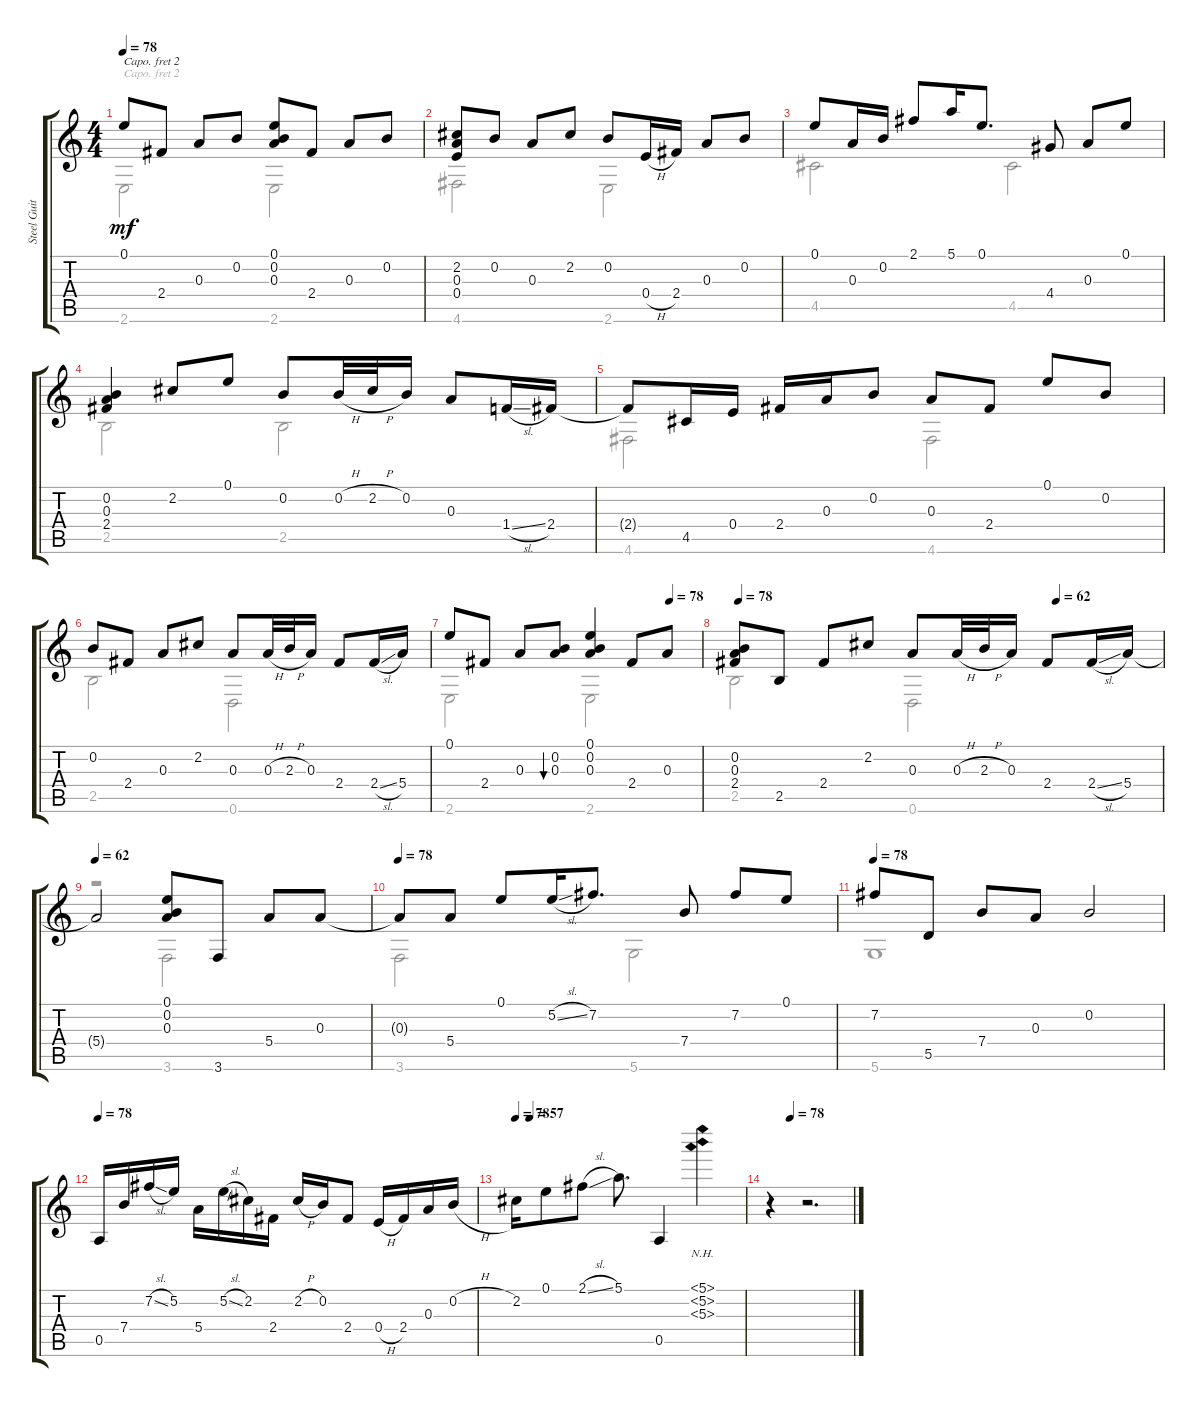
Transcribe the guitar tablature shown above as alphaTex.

\track ("Steel Guitar" "Steel Guit") {instrument acousticguitarsteel}
\staff {score tabs}
\capo 2
\tuning (D4 A3 G3 D3 G2 C2) {hide}
\voice
\ts (4 4)
\tempo 78
\clef g2
\ks c
0.1.8{dy mf} 2.4.8 0.3.8 0.2.8 (0.1 0.2 0.3).8 2.4.8 0.3.8 0.2.8 |
(2.2 0.3 0.4).8 0.2.8 0.3.8 2.2.8 0.2.8 0.4{h}.16 2.4.16 0.3.8 0.2.8 |
0.1.8 0.3.16 0.2.16 2.1.8 5.1.16 0.1.8{d} 4.4.8 0.3.8 0.1.8 |
(0.2 0.3 2.4).4 2.2.8 0.1.8 0.2.8 0.2{h}.32 2.2{h}.32 0.2.16 0.3.8 1.4{sl}.16 2.4.16 |
2.4{t}.8 4.5.16 0.4.16 2.4.16 0.3.16 0.2.8 0.3.8 2.4.8 0.1.8 0.2.8 |
0.2.8 2.4.8 0.3.8 2.2.8 0.3.8 0.3{h}.32 2.3{h}.32 0.3.16 2.4.8 2.4{sl}.16 5.4.16 |
\tempo (78 0.875)
0.1.8 2.4.8 0.3.8 (0.2 0.3).8{bu 60} (0.1 0.2 0.3).4 2.4.8 0.3.8 |
\tempo 78
\tempo (62 0.75)
(0.2 0.3 2.4).8 2.5.8 2.4.8 2.2.8 0.3.8 0.3{h}.32 2.3{h}.32 0.3.16 2.4.8 2.4{sl}.16 5.4.16 |
\tempo 62
5.4{t}.2 (0.1 0.2 0.3).8 3.6.8 5.4.8 0.3.8 |
\tempo 78
0.3{t}.8 5.4.8 0.1.8 5.2{sl}.16 7.2.8{d} 7.4.8 7.2.8 0.1.8 |
\tempo 78
7.2.8 5.5.8 7.4.8 0.3.8 0.2.2 |
\tempo 78
0.5.16 7.4.16 7.2{sl}.16 5.2.16 5.4.16 5.2{sl}.16 2.2.16 2.4.16 2.2{h}.16 0.2.16 2.4.8 0.4{h}.16 2.4.16 0.3.16 0.2{h}.16 |
\tempo 78
\tempo (57 0.0625)
2.2.16 0.1.8 2.1{sl}.8 5.1.8{d} 0.5.4 (5.1{nh} 5.2{nh} 5.3{nh}).4 |
\tempo (78 0.25)
r.4 r.2{d}
\voice
\clef g2
\ottava regular
\simile none
\ks c
2.6.2{dy mf} 2.6.2 |
4.6.2 2.6.2 |
4.5.2 4.5.2 |
2.5.2 2.5.2 |
4.6.2 4.6.2 |
2.5.2 0.6.2 |
2.6.2 2.6.2 |
2.5.2 0.6.2 |
r.2 3.6.2 |
3.6.2 5.6.2 |
5.6.1 |
|
|
